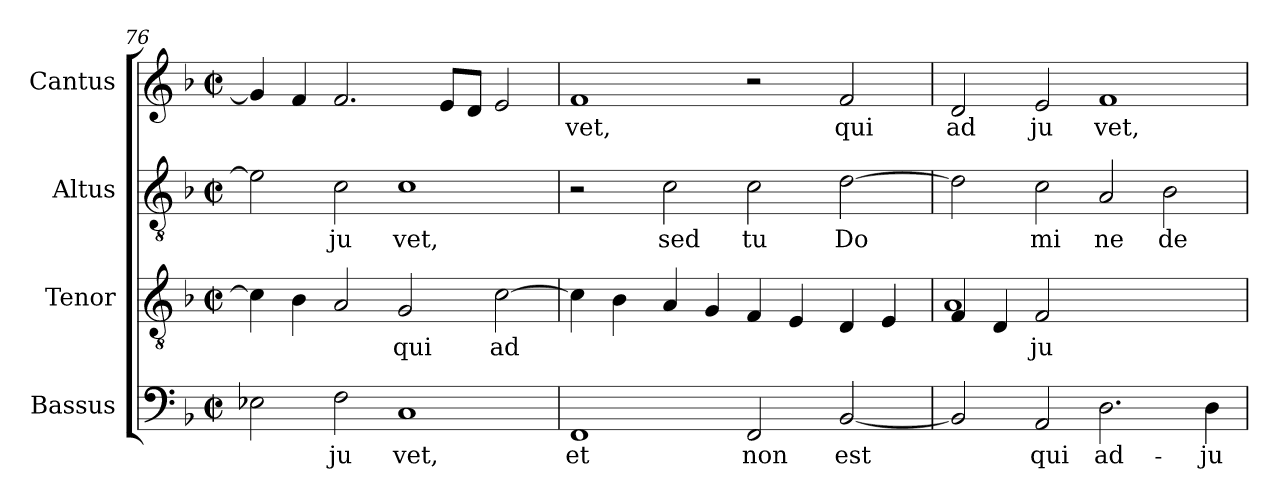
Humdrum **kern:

**kern	**text	**kern	**text	**kern	**text	**kern	**text
*part4	*part4	*part3	*part3	*part2	*part2	*part1	*part1
*staff4	*staff4	*staff3	*staff3	*staff2	*staff2	*staff1	*staff1
*I"Bassus	*	*I"Tenor	*	*I"Altus	*	*I"Cantus	*
*clefF4	*	*clefGv2	*	*clefGv2	*	*clefG2	*
*k[b-]	*	*k[b-]	*	*k[b-]	*	*k[b-]	*
*F:	*	*F:	*	*F:	*	*F:	*
*M2/2	*	*M2/2	*	*M2/2	*	*M2/2	*
*met(c|)	*	*met(c|)	*	*met(c|)	*	*met(c|)	*
=76	=76	=76	=76	=76	=76	=76	=76
2E-\	.	4c\]	.	2e\]	.	4g/]	.
.	.	4B-\	.	.	.	4f/	.
!	!LO:LY:b:cj	!	!	!	!LO:LY:b:cj	!	!
2F\	ju	2A/	.	2c\	ju	2.f/	.
!	!LO:LY:b:cj	!	!LO:LY:b:cj	!	!LO:LY:b:cj	!	!
1C	vet,	2G/	qui	1c	vet,	.	.
.	.	.	.	.	.	8e/L	.
.	.	.	.	.	.	8d/J	.
!	!	!	!LO:LY:b:cj	!	!	!	!
.	.	[<2c\	ad	.	.	2e/	.
!!LO:PB:g=z
=77	=77	=77	=77	=77	=77	=77	=77
!	!LO:LY:b:cj	!	!	!	!	!	!LO:LY:b:cj
*	*	*^	*	*	*	*	*
1FF	et	4c\]	4ryy	.	2r	.	1f	vet,
.	.	4B-\	32ryy	.	.	.	.	.
.	.	.	1ryy	.	.	.	.	.
!	!	!	!	!	!	!LO:LY:b:cj	!	!
.	.	4A/	.	.	2c\	sed	.	.
.	.	4G/	.	.	.	.	.	.
!	!LO:LY:b:cj	!	!	!	!	!LO:LY:b:cj	!	!
2FF/	non	4F/	.	.	2c\	tu	2r	.
.	.	4E/	.	.	.	.	.	.
.	.	.	2ryy	.	.	.	.	.
!	!LO:LY:b	!	!	!	!	!LO:LY:b	!	!LO:LY:b:cj
[<2BB-/	est	4D/	.	.	[>2d\	Do	2f/	qui
.	.	4E/	.	.	.	.	.	.
.	.	.	8..ryy	.	.	.	.	.
=78	=78	=78	=78	=78	=78	=78	=78	=78
!	!	!	!	!	!	!	!	!LO:LY:b:cj
2BB-/]	.	4F/	1A	.	2d\]	.	2d/	ad
.	.	4D/	.	.	.	.	.	.
!	!LO:LY:b:cj	!	!	!LO:LY:b:cj	!	!LO:LY:b:cj	!	!LO:LY:b:cj
2AA/	qui	2F/	.	ju	2c\	mi	2e/	ju
!	!LO:LY:b:cj	!	!	!	!	!LO:LY:b:cj	!	!LO:LY:b:cj
2.D\	ad-	1ryy	1ryy	.	2A/	ne	1f	vet,
!	!	!	!	!	!	!LO:LY:b:cj	!	!
.	.	.	.	.	2B-\	de	.	.
!	!LO:LY:b:cj	!	!	!	!	!	!	!
4D\	-ju-	.	.	.	.	.	.	.
*	*	*v	*v	*	*	*	*	*
=	=	=	=	=	=	=	=
*-	*-	*-	*-	*-	*-	*-	*-
